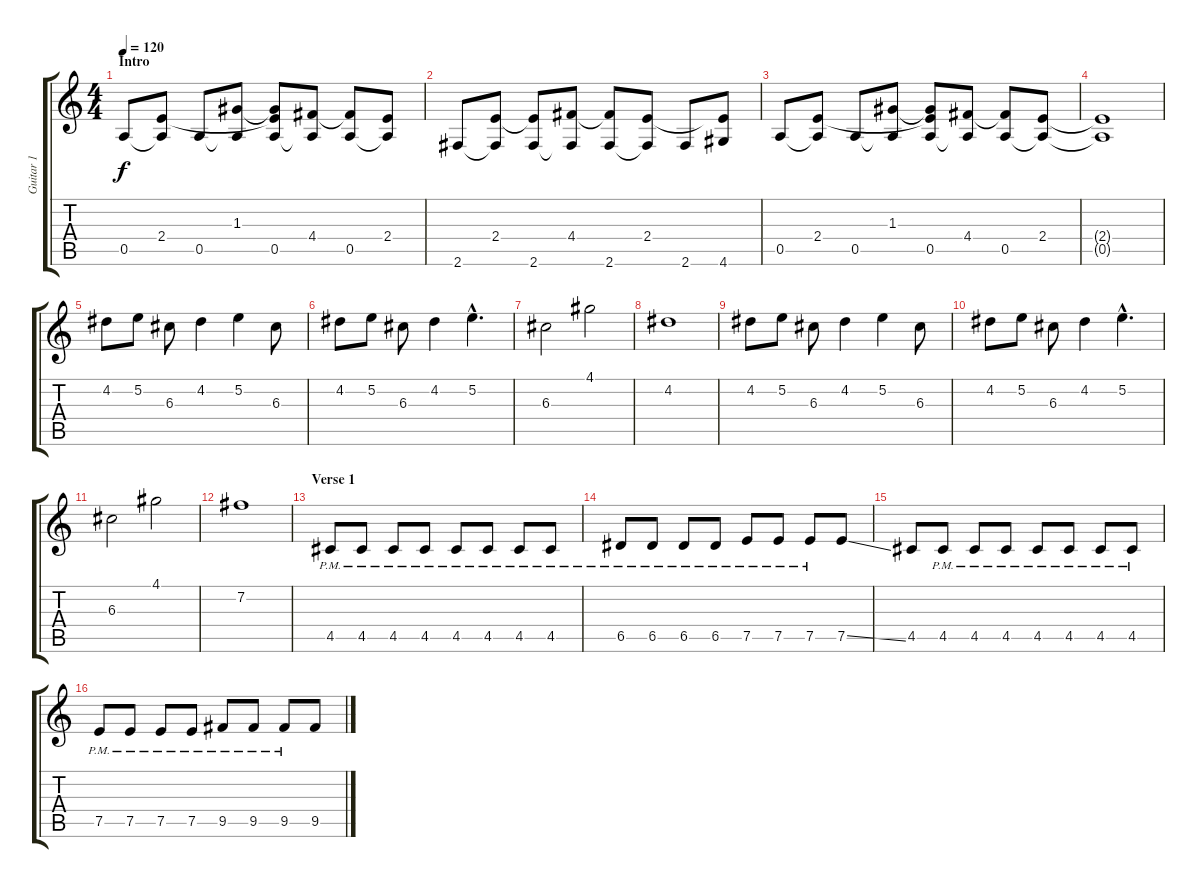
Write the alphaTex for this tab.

\track ("Guitar 1" "Guitar 1") {instrument distortionguitar}
\staff {score tabs}
\tuning (E4 B3 G3 D3 A2 E2) {hide}
\ts (4 4)
\section ("" "Intro")
\tempo 120
\clef g2
\ks c
0.5.8{dy f instrument distortionguitar} (2.4 0.5{t}).8 0.5.8 (1.3 0.5{t}).8 (1.3{t} 2.4{t} 0.5).8 (4.4 0.5{t}).8 (4.4{t} 0.5).8 (2.4 0.5{t}).8 |
2.6.8 (2.4 2.6{t}).8 (2.4{t} 2.6).8 (4.4 2.6{t}).8 (4.4{t} 2.6).8 (2.4 2.6{t}).8 2.6.8 (2.4{t} 4.6).8 |
0.5.8 (2.4 0.5{t}).8 0.5.8 (1.3 0.5{t}).8 (1.3{t} 2.4{t} 0.5).8 (4.4 0.5{t}).8 (4.4{t} 0.5).8 (2.4 0.5{t}).8 |
(2.4{t} 0.5{t}).1 |
4.2.8 5.2.8 6.3.8 4.2.4 5.2.4 6.3.8 |
4.2.8 5.2.8 6.3.8 4.2.4 5.2{hac}.4{d} |
6.3.2 4.1.2 |
4.2.1 |
4.2.8 5.2.8 6.3.8 4.2.4 5.2.4 6.3.8 |
4.2.8 5.2.8 6.3.8 4.2.4 5.2{hac}.4{d} |
6.3.2 4.1.2 |
7.2.1 |
\section ("" "Verse 1")
4.5{pm}.8 4.5{pm}.8 4.5{pm}.8 4.5{pm}.8 4.5{pm}.8 4.5{pm}.8 4.5{pm}.8 4.5{pm}.8 |
6.5{pm}.8 6.5{pm}.8 6.5{pm}.8 6.5{pm}.8 7.5{pm}.8 7.5{pm}.8 7.5{pm}.8 7.5{ss}.8 |
4.5.8 4.5{pm}.8 4.5{pm}.8 4.5{pm}.8 4.5{pm}.8 4.5{pm}.8 4.5{pm}.8 4.5{pm}.8 |
7.5{pm}.8 7.5{pm}.8 7.5{pm}.8 7.5{pm}.8 9.5{pm}.8 9.5{pm}.8 9.5{pm}.8 9.5{ss}.8
